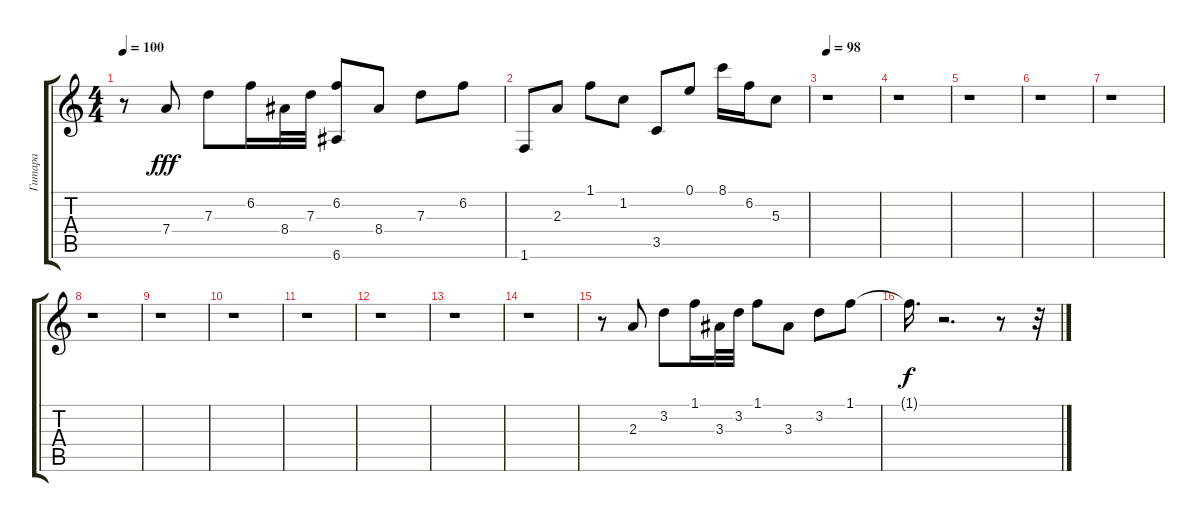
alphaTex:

\track ("Гитара" "Гитара") {instrument acousticguitarnylon}
\staff {score tabs}
\tuning (E4 B3 G3 D3 A2 E2) {hide}
\ts (4 4)
\tempo 100
\clef g2
\ks c
r.8{dy fff} 7.4.8 7.3.8 6.2.16 8.4.32 7.3.32 (6.2 6.6).8 8.4.8 7.3.8 6.2.8 |
1.6.8 2.3.8 1.1.8 1.2.8 3.5.8 0.1.8 8.1.16 6.2.16 5.3.8 |
\tempo 98
r.1 |
r.1 |
r.1 |
r.1 |
r.1 |
r.1 |
r.1 |
r.1 |
r.1 |
r.1 |
r.1 |
r.1 |
r.8 2.3.8 3.2.8 1.1.16 3.3.32 3.2.32 1.1.8 3.3.8 3.2.8 1.1.8 |
1.1{t}.16{d dy f} r.2{d} r.8 r.32
